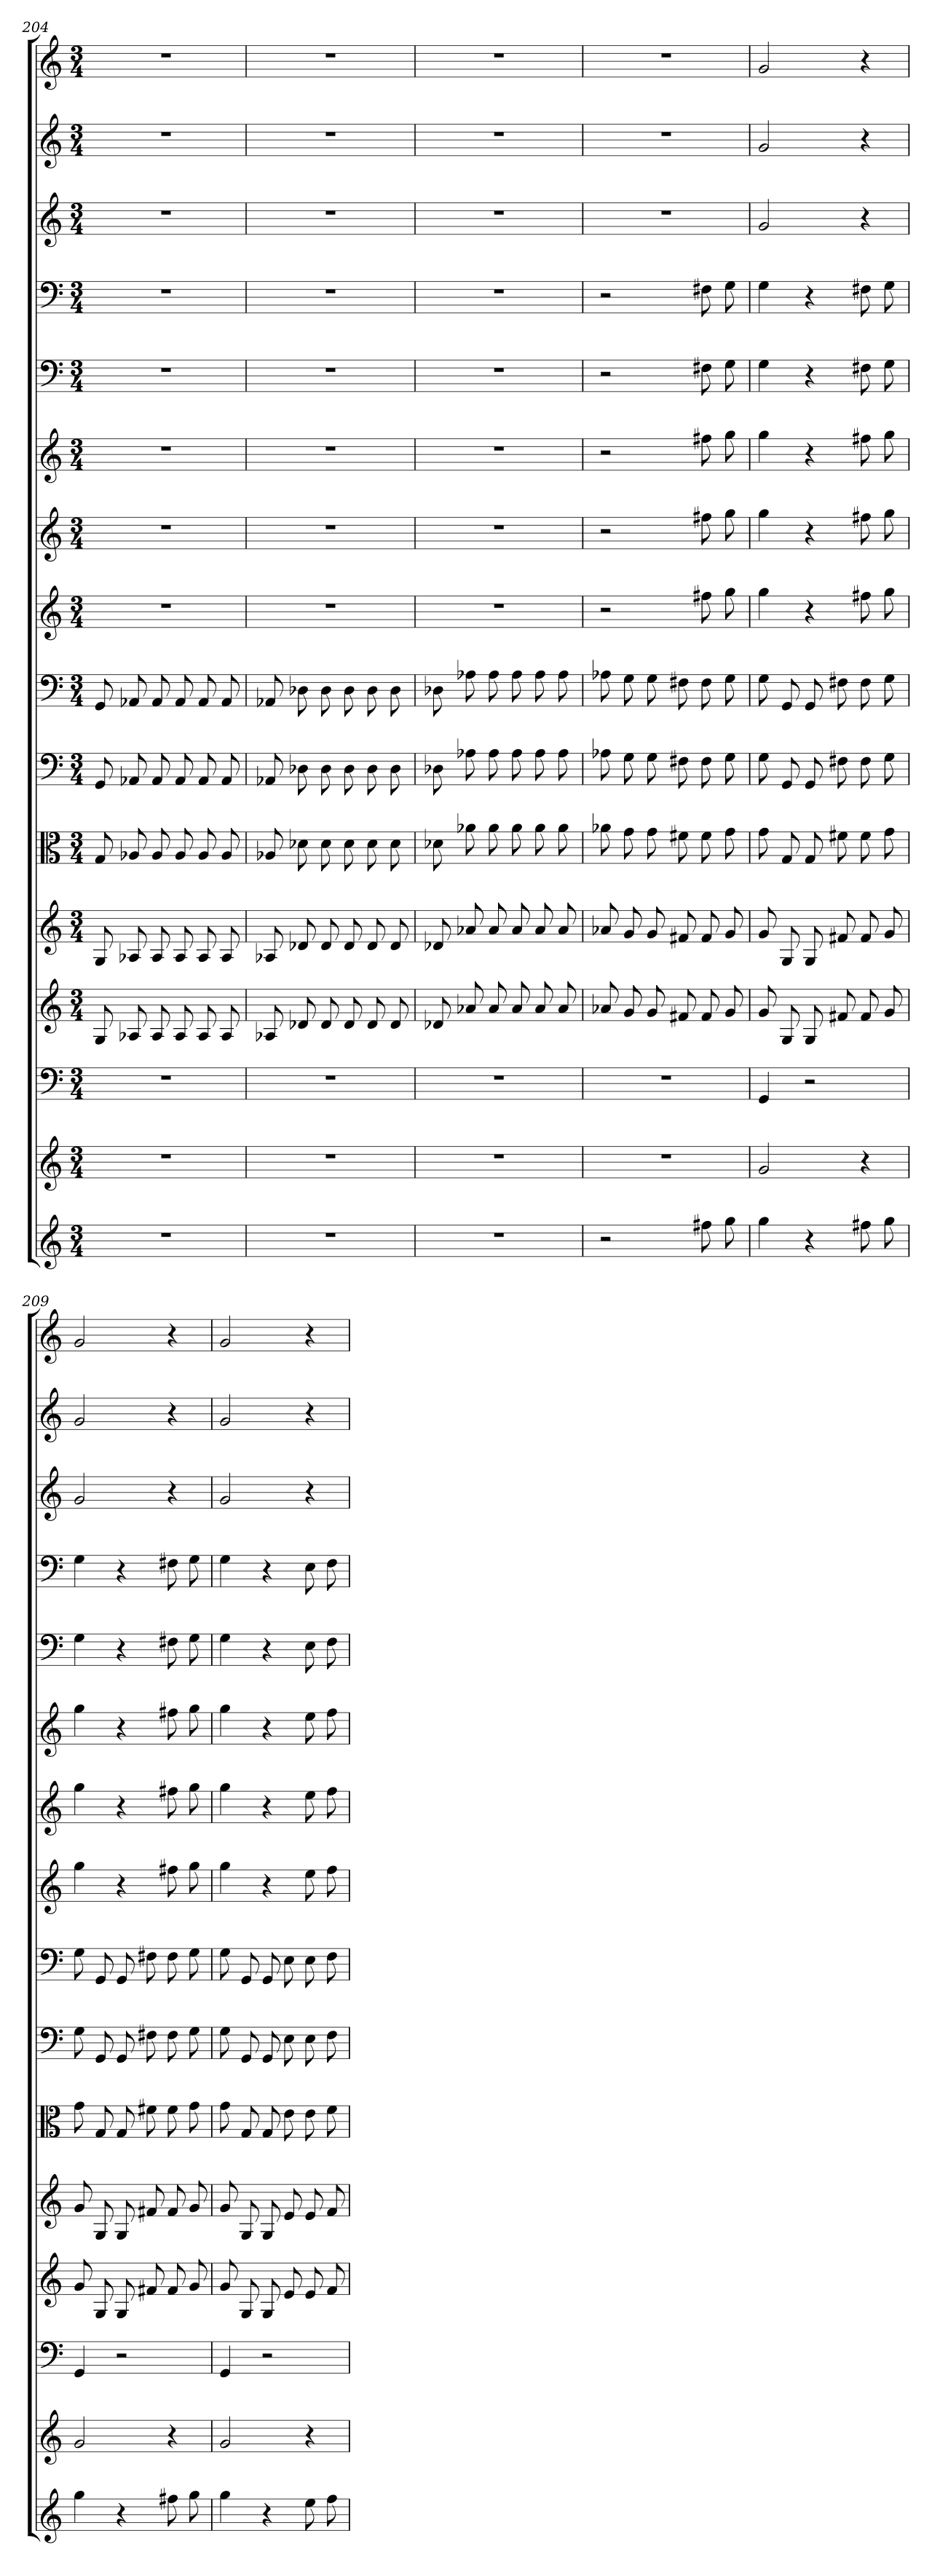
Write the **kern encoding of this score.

**kern	**kern	**kern	**kern	**kern	**kern	**kern	**kern	**kern	**kern	**kern	**kern	**kern	**kern	**kern	**kern
*part16	*part15	*part14	*part13	*part12	*part11	*part10	*part9	*part8	*part7	*part6	*part5	*part4	*part3	*part2	*part1
*staff16	*staff15	*staff14	*staff13	*staff12	*staff11	*staff10	*staff9	*staff8	*staff7	*staff6	*staff5	*staff4	*staff3	*staff2	*staff1
*	*	*clefF4	*	*	*clefC3	*clefF4	*clefF4	*	*	*	*clefF4	*clefF4	*	*	*
*k[]	*k[]	*k[]	*k[]	*k[]	*k[]	*k[]	*k[]	*k[]	*k[]	*k[]	*k[]	*k[]	*k[]	*k[]	*k[]
*C:	*C:	*C:	*C:	*C:	*C:	*C:	*C:	*C:	*C:	*C:	*C:	*C:	*C:	*C:	*C:
*M3/4	*M3/4	*M3/4	*M3/4	*M3/4	*M3/4	*M3/4	*M3/4	*M3/4	*M3/4	*M3/4	*M3/4	*M3/4	*M3/4	*M3/4	*M3/4
=204	=204	=204	=204	=204	=204	=204	=204	=204	=204	=204	=204	=204	=204	=204	=204
2.r	2.r	2.r	8G	8G	8G	8GG	8GG	2.r	2.r	2.r	2.r	2.r	2.r	2.r	2.r
.	.	.	8A-X	8A-X	8A-X	8AA-X	8AA-X	.	.	.	.	.	.	.	.
.	.	.	8A-	8A-	8A-	8AA-	8AA-	.	.	.	.	.	.	.	.
.	.	.	8A-	8A-	8A-	8AA-	8AA-	.	.	.	.	.	.	.	.
.	.	.	8A-	8A-	8A-	8AA-	8AA-	.	.	.	.	.	.	.	.
.	.	.	8A-	8A-	8A-	8AA-	8AA-	.	.	.	.	.	.	.	.
=205	=205	=205	=205	=205	=205	=205	=205	=205	=205	=205	=205	=205	=205	=205	=205
2.r	2.r	2.r	8A-X	8A-X	8A-X	8AA-X	8AA-X	2.r	2.r	2.r	2.r	2.r	2.r	2.r	2.r
.	.	.	8d-X	8d-X	8d-X	8D-X	8D-X	.	.	.	.	.	.	.	.
.	.	.	8d-	8d-	8d-	8D-	8D-	.	.	.	.	.	.	.	.
.	.	.	8d-	8d-	8d-	8D-	8D-	.	.	.	.	.	.	.	.
.	.	.	8d-	8d-	8d-	8D-	8D-	.	.	.	.	.	.	.	.
.	.	.	8d-	8d-	8d-	8D-	8D-	.	.	.	.	.	.	.	.
=206	=206	=206	=206	=206	=206	=206	=206	=206	=206	=206	=206	=206	=206	=206	=206
2.r	2.r	2.r	8d-X	8d-X	8d-X	8D-X	8D-X	2.r	2.r	2.r	2.r	2.r	2.r	2.r	2.r
.	.	.	8a-X	8a-X	8a-X	8A-X	8A-X	.	.	.	.	.	.	.	.
.	.	.	8a-	8a-	8a-	8A-	8A-	.	.	.	.	.	.	.	.
.	.	.	8a-	8a-	8a-	8A-	8A-	.	.	.	.	.	.	.	.
.	.	.	8a-	8a-	8a-	8A-	8A-	.	.	.	.	.	.	.	.
.	.	.	8a-	8a-	8a-	8A-	8A-	.	.	.	.	.	.	.	.
=207	=207	=207	=207	=207	=207	=207	=207	=207	=207	=207	=207	=207	=207	=207	=207
2r	2.r	2.r	8a-X	8a-X	8a-X	8A-X	8A-X	2r	2r	2r	2r	2r	2.r	2.r	2.r
.	.	.	8g	8g	8g	8G	8G	.	.	.	.	.	.	.	.
.	.	.	8g	8g	8g	8G	8G	.	.	.	.	.	.	.	.
.	.	.	8f#X	8f#X	8f#X	8F#X	8F#X	.	.	.	.	.	.	.	.
8ff#X	.	.	8f#	8f#	8f#	8F#	8F#	8ff#X	8ff#X	8ff#X	8F#X	8F#X	.	.	.
8gg	.	.	8g	8g	8g	8G	8G	8gg	8gg	8gg	8G	8G	.	.	.
=208	=208	=208	=208	=208	=208	=208	=208	=208	=208	=208	=208	=208	=208	=208	=208
4gg	2g	4GG	8g	8g	8g	8G	8G	4gg	4gg	4gg	4G	4G	2g	2g	2g
.	.	.	8G	8G	8G	8GG	8GG	.	.	.	.	.	.	.	.
4r	.	2r	8G	8G	8G	8GG	8GG	4r	4r	4r	4r	4r	.	.	.
.	.	.	8f#X	8f#X	8f#X	8F#X	8F#X	.	.	.	.	.	.	.	.
8ff#X	4r	.	8f#	8f#	8f#	8F#	8F#	8ff#X	8ff#X	8ff#X	8F#X	8F#X	4r	4r	4r
8gg	.	.	8g	8g	8g	8G	8G	8gg	8gg	8gg	8G	8G	.	.	.
=209	=209	=209	=209	=209	=209	=209	=209	=209	=209	=209	=209	=209	=209	=209	=209
4gg	2g	4GG	8g	8g	8g	8G	8G	4gg	4gg	4gg	4G	4G	2g	2g	2g
.	.	.	8G	8G	8G	8GG	8GG	.	.	.	.	.	.	.	.
4r	.	2r	8G	8G	8G	8GG	8GG	4r	4r	4r	4r	4r	.	.	.
.	.	.	8f#X	8f#X	8f#X	8F#X	8F#X	.	.	.	.	.	.	.	.
8ff#X	4r	.	8f#	8f#	8f#	8F#	8F#	8ff#X	8ff#X	8ff#X	8F#X	8F#X	4r	4r	4r
8gg	.	.	8g	8g	8g	8G	8G	8gg	8gg	8gg	8G	8G	.	.	.
=210	=210	=210	=210	=210	=210	=210	=210	=210	=210	=210	=210	=210	=210	=210	=210
4gg	2g	4GG	8g	8g	8g	8G	8G	4gg	4gg	4gg	4G	4G	2g	2g	2g
.	.	.	8G	8G	8G	8GG	8GG	.	.	.	.	.	.	.	.
4r	.	2r	8G	8G	8G	8GG	8GG	4r	4r	4r	4r	4r	.	.	.
.	.	.	8e	8e	8e	8E	8E	.	.	.	.	.	.	.	.
8ee	4r	.	8e	8e	8e	8E	8E	8ee	8ee	8ee	8E	8E	4r	4r	4r
8ff	.	.	8f	8f	8f	8F	8F	8ff	8ff	8ff	8F	8F	.	.	.
=	=	=	=	=	=	=	=	=	=	=	=	=	=	=	=
*-	*-	*-	*-	*-	*-	*-	*-	*-	*-	*-	*-	*-	*-	*-	*-
